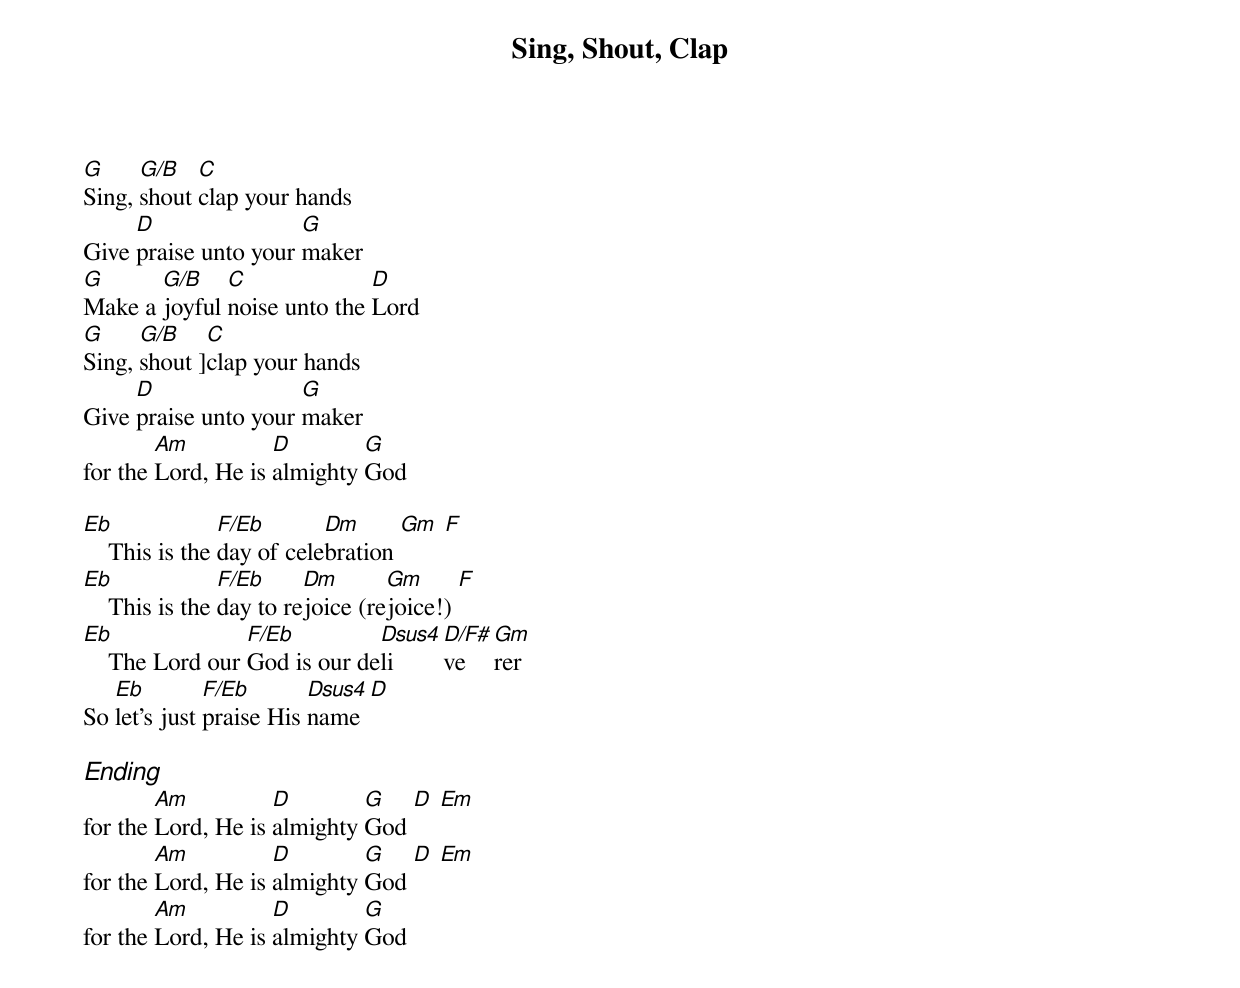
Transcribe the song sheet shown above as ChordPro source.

{title: Sing, Shout, Clap}
{ng}
{columns: 1}

[G]Sing, [G/B]shout [C]clap your hands
Give [D]praise unto your [G]maker
[G]Make a [G/B]joyful [C]noise unto the [D]Lord
[G]Sing, [G/B]shout ][C]clap your hands
Give [D]praise unto your [G]maker
for the [Am]Lord, He is [D]almighty [G]God

[Eb]    This is the [F/Eb]day of cele[Dm]bration [Gm] [F]
[Eb]    This is the [F/Eb]day to re[Dm]joice (re[Gm]joice!) [F]
[Eb]    The Lord our [F/Eb]God is our de[Dsus4]li[D/F#]ve[Gm]rer
So [Eb]let's just [F/Eb]praise His [Dsus4]name [D]

{ci:Ending}
for the [Am]Lord, He is [D]almighty [G]God [D] [Em]
for the [Am]Lord, He is [D]almighty [G]God [D] [Em]
for the [Am]Lord, He is [D]almighty [G]God
